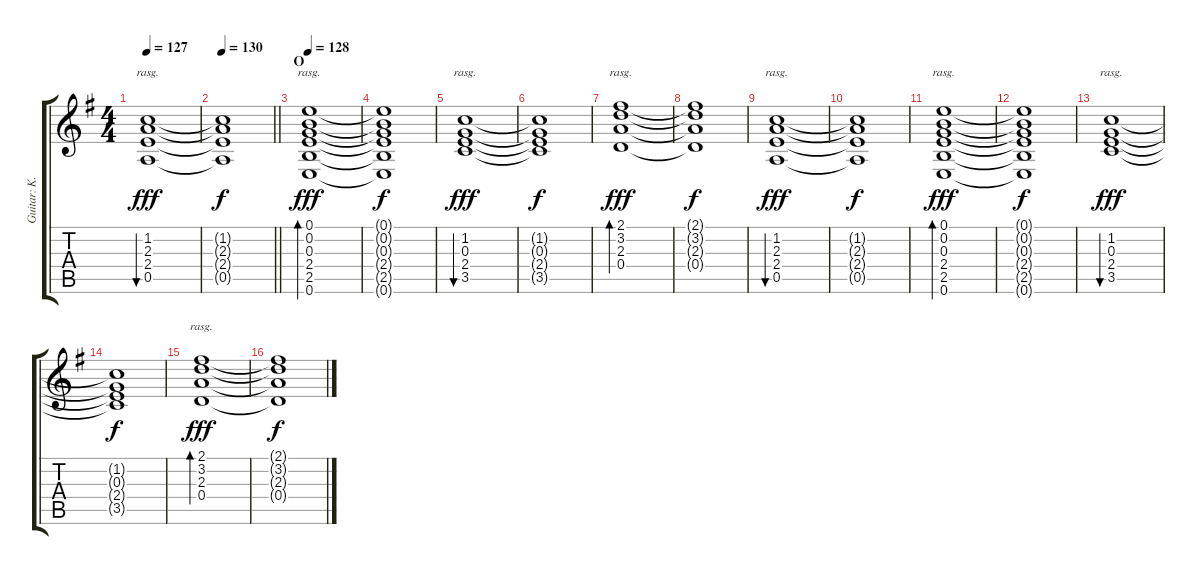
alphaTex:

\track ("Guitar: K.K." "Guitar: K.") {instrument acousticguitarsteel}
\staff {score tabs}
\tuning (E4 B3 G3 D3 A2 E2) {hide}
\ts (4 4)
\tempo 127
\clef g2
\ks g
(1.2 2.3 2.4 0.5).1{bu 60 rasg ii dy fff} |
\tempo 130
\barLineRight lightlight
(1.2{t} 2.3{t} 2.4{t} 0.5{t}).1{dy f} |
\section ("" "O")
\tempo 128
(0.1 0.2 0.3 2.4 2.5 0.6).1{bd 60 rasg ii dy fff} |
(0.1{t} 0.2{t} 0.3{t} 2.4{t} 2.5{t} 0.6{t}).1{dy f} |
(1.2 0.3 2.4 3.5).1{bu 60 rasg ii dy fff} |
(1.2{t} 0.3{t} 2.4{t} 3.5{t}).1{dy f} |
(2.1 3.2 2.3 0.4).1{bd 60 rasg ii dy fff} |
(2.1{t} 3.2{t} 2.3{t} 0.4{t}).1{dy f} |
(1.2 2.3 2.4 0.5).1{bu 60 rasg ii dy fff} |
(1.2{t} 2.3{t} 2.4{t} 0.5{t}).1{dy f} |
(0.1 0.2 0.3 2.4 2.5 0.6).1{bd 60 rasg ii dy fff} |
(0.1{t} 0.2{t} 0.3{t} 2.4{t} 2.5{t} 0.6{t}).1{dy f} |
(1.2 0.3 2.4 3.5).1{bu 60 rasg ii dy fff} |
(1.2{t} 0.3{t} 2.4{t} 3.5{t}).1{dy f} |
(2.1 3.2 2.3 0.4).1{bd 60 rasg ii dy fff} |
(2.1{t} 3.2{t} 2.3{t} 0.4{t}).1{dy f}
